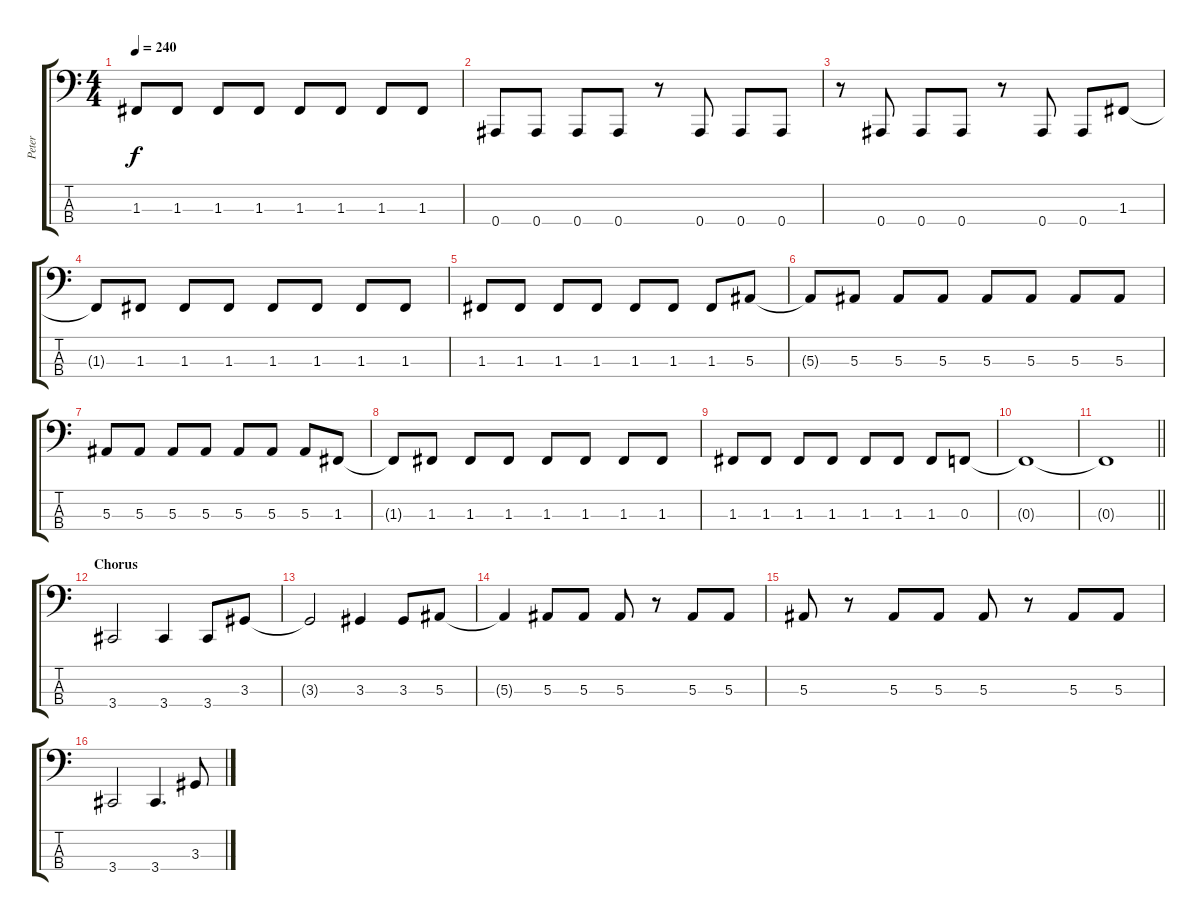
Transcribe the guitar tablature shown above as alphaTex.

\track ("Peter" "Peter") {instrument electricbassfinger}
\staff {score tabs}
\tuning (Eb2 Bb1 F1 Bb0) {hide}
\ts (4 4)
\tempo 240
\clef f4
\ks c
1.3.8{dy f} 1.3.8 1.3.8 1.3.8 1.3.8 1.3.8 1.3.8 1.3.8 |
0.4.8 0.4.8 0.4.8 0.4.8 r.8 0.4.8 0.4.8 0.4.8 |
r.8 0.4.8 0.4.8 0.4.8 r.8 0.4.8 0.4.8 1.3.8 |
1.3{t}.8 1.3.8 1.3.8 1.3.8 1.3.8 1.3.8 1.3.8 1.3.8 |
1.3.8 1.3.8 1.3.8 1.3.8 1.3.8 1.3.8 1.3.8 5.3.8 |
5.3{t}.8 5.3.8 5.3.8 5.3.8 5.3.8 5.3.8 5.3.8 5.3.8 |
5.3.8 5.3.8 5.3.8 5.3.8 5.3.8 5.3.8 5.3.8 1.3.8 |
1.3{t}.8 1.3.8 1.3.8 1.3.8 1.3.8 1.3.8 1.3.8 1.3.8 |
1.3.8 1.3.8 1.3.8 1.3.8 1.3.8 1.3.8 1.3.8 0.3.8 |
0.3{t}.1 |
\barLineRight lightlight
0.3{t}.1 |
\section ("" "Chorus")
3.4.2 3.4.4 3.4.8 3.3.8 |
3.3{t}.2 3.3.4 3.3.8 5.3.8 |
5.3{t}.4 5.3.8 5.3.8 5.3.8 r.8 5.3.8 5.3.8 |
5.3.8 r.8 5.3.8 5.3.8 5.3.8 r.8 5.3.8 5.3.8 |
3.4.2 3.4.4{d} 3.3.8
